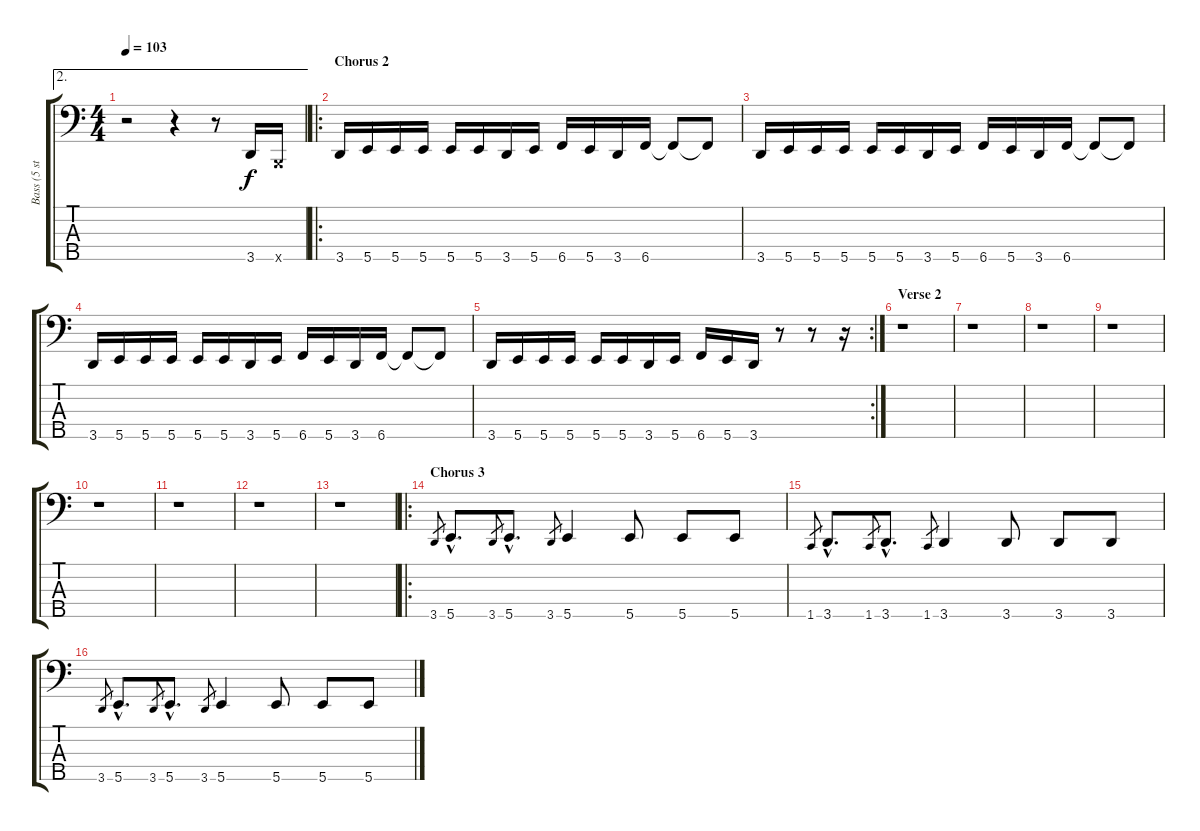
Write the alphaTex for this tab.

\track ("Bass (5 string)" "Bass (5 st") {instrument electricbasspick}
\staff {score tabs}
\tuning (G2 D2 A1 E1 B0) {hide}
\ae 2
\ts (4 4)
\tempo 103
\clef f4
\ks c
r.2{dy f} r.4 r.8 3.5.16 0.5{x}.16 |
\ro
\section ("" "Chorus 2")
3.5.16 5.5.16 5.5.16 5.5.16 5.5.16 5.5.16 3.5.16 5.5.16 6.5.16 5.5.16 3.5.16 6.5.16 6.5{t}.8 6.5{t}.8 |
3.5.16 5.5.16 5.5.16 5.5.16 5.5.16 5.5.16 3.5.16 5.5.16 6.5.16 5.5.16 3.5.16 6.5.16 6.5{t}.8 6.5{t}.8 |
3.5.16 5.5.16 5.5.16 5.5.16 5.5.16 5.5.16 3.5.16 5.5.16 6.5.16 5.5.16 3.5.16 6.5.16 6.5{t}.8 6.5{t}.8 |
\rc 2
3.5.16 5.5.16 5.5.16 5.5.16 5.5.16 5.5.16 3.5.16 5.5.16 6.5.16 5.5.16 3.5.16 r.8 r.8 r.16 |
\section ("" "Verse 2")
r.1 |
r.1 |
r.1 |
r.1 |
r.1 |
r.1 |
r.1 |
r.1 |
\ro
\section ("" "Chorus 3")
3.5.8{gr} 5.5{hac}.8{d} 3.5.8{gr} 5.5{hac}.8{d} 3.5.8{gr} 5.5.4 5.5.8 5.5.8 5.5.8 |
1.5.8{gr} 3.5{hac}.8{d} 1.5.8{gr} 3.5{hac}.8{d} 1.5.8{gr} 3.5.4 3.5.8 3.5.8 3.5.8 |
3.5.8{gr} 5.5{hac}.8{d} 3.5.8{gr} 5.5{hac}.8{d} 3.5.8{gr} 5.5.4 5.5.8 5.5.8 5.5.8
